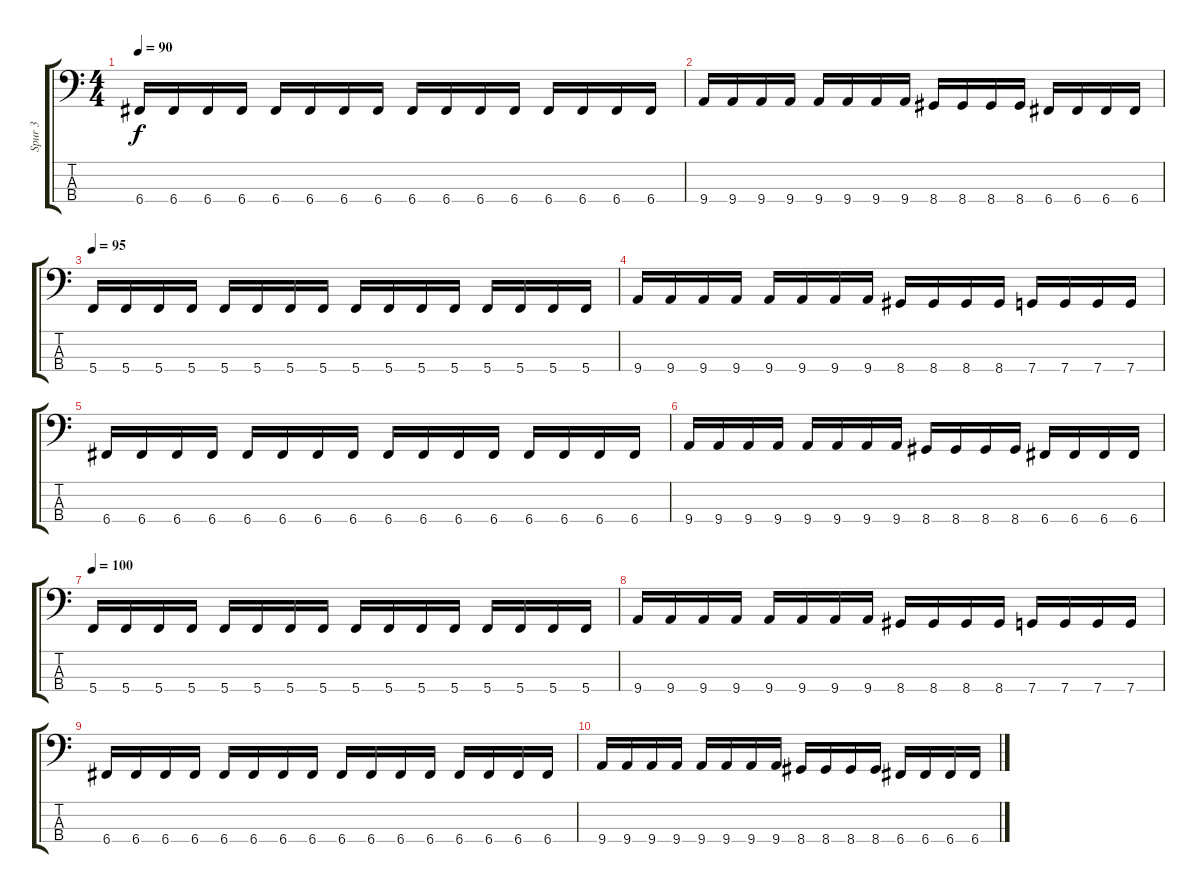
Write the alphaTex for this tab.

\track ("Spur 3" "Spur 3") {instrument electricbasspick}
\staff {score tabs}
\tuning (Eb2 Bb1 F1 C1) {hide}
\ts (4 4)
\tempo 90
\clef f4
\ks c
6.4.16{dy f} 6.4.16 6.4.16 6.4.16 6.4.16 6.4.16 6.4.16 6.4.16 6.4.16 6.4.16 6.4.16 6.4.16 6.4.16 6.4.16 6.4.16 6.4.16 |
9.4.16 9.4.16 9.4.16 9.4.16 9.4.16 9.4.16 9.4.16 9.4.16 8.4.16 8.4.16 8.4.16 8.4.16 6.4.16 6.4.16 6.4.16 6.4.16 |
\tempo 95
5.4.16 5.4.16 5.4.16 5.4.16 5.4.16 5.4.16 5.4.16 5.4.16 5.4.16 5.4.16 5.4.16 5.4.16 5.4.16 5.4.16 5.4.16 5.4.16 |
9.4.16 9.4.16 9.4.16 9.4.16 9.4.16 9.4.16 9.4.16 9.4.16 8.4.16 8.4.16 8.4.16 8.4.16 7.4.16 7.4.16 7.4.16 7.4.16 |
6.4.16 6.4.16 6.4.16 6.4.16 6.4.16 6.4.16 6.4.16 6.4.16 6.4.16 6.4.16 6.4.16 6.4.16 6.4.16 6.4.16 6.4.16 6.4.16 |
9.4.16 9.4.16 9.4.16 9.4.16 9.4.16 9.4.16 9.4.16 9.4.16 8.4.16 8.4.16 8.4.16 8.4.16 6.4.16 6.4.16 6.4.16 6.4.16 |
\tempo 100
5.4.16 5.4.16 5.4.16 5.4.16 5.4.16 5.4.16 5.4.16 5.4.16 5.4.16 5.4.16 5.4.16 5.4.16 5.4.16 5.4.16 5.4.16 5.4.16 |
9.4.16 9.4.16 9.4.16 9.4.16 9.4.16 9.4.16 9.4.16 9.4.16 8.4.16 8.4.16 8.4.16 8.4.16 7.4.16 7.4.16 7.4.16 7.4.16 |
6.4.16 6.4.16 6.4.16 6.4.16 6.4.16 6.4.16 6.4.16 6.4.16 6.4.16 6.4.16 6.4.16 6.4.16 6.4.16 6.4.16 6.4.16 6.4.16 |
9.4.16 9.4.16 9.4.16 9.4.16 9.4.16 9.4.16 9.4.16 9.4.16 8.4.16 8.4.16 8.4.16 8.4.16 6.4.16 6.4.16 6.4.16 6.4.16
